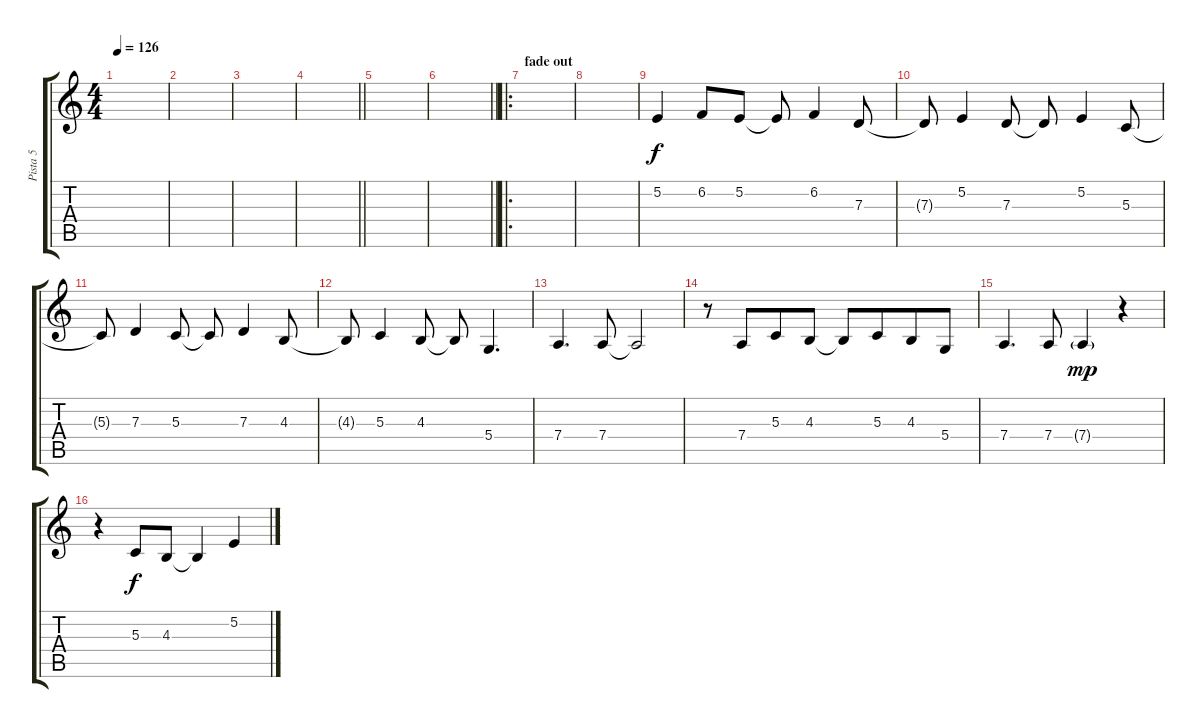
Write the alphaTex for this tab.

\track ("Pista 5" "Pista 5") {instrument agogo}
\staff {score tabs}
\tuning (E4 B3 G3 D3 A2 E2) {hide}
\ts (4 4)
\tempo 126
\clef g2
\ks c
|
|
|
\barLineRight lightlight
|
|
\barLineRight lightlight
|
\ro
\section ("" "fade out")
|
|
5.2.4 6.2.8 5.2.8 5.2{t}.8 6.2.4 7.3.8 |
7.3{t}.8 5.2.4 7.3.8 7.3{t}.8 5.2.4 5.3.8 |
5.3{t}.8 7.3.4 5.3.8 5.3{t}.8 7.3.4 4.3.8 |
4.3{t}.8 5.3.4 4.3.8 4.3{t}.8 5.4.4{d} |
7.4.4{d} 7.4.8 7.4{t}.2 |
r.8 7.4.8{beam merge} 5.3.8{beam merge} 4.3.8 4.3{t}.8 5.3.8{beam merge} 4.3.8 5.4.8 |
7.4.4{d} 7.4.8 7.4{g}.4{dy mp} r.4 |
r.4 5.3.8{dy f} 4.3.8 4.3{t}.4 5.2.4
